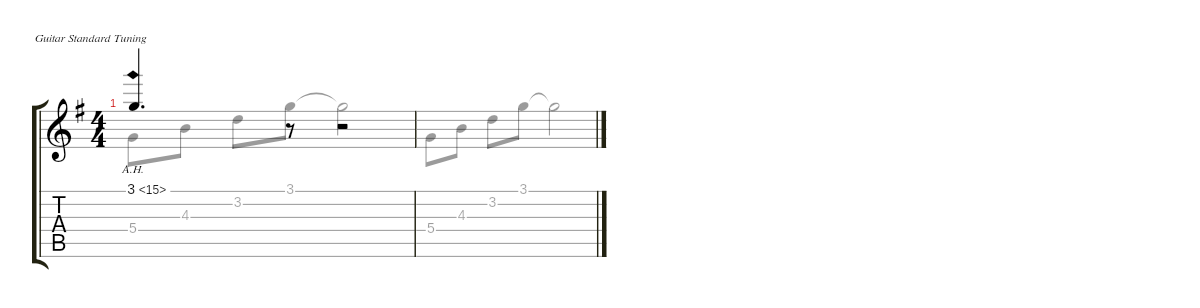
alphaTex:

\hideDynamics
\bracketExtendMode groupsimilarinstruments
\singleTrackTrackNamePolicy hidden
\firstSystemTrackNameOrientation horizontal
\otherSystemsTrackNameOrientation horizontal
\defaultBarNumberDisplay FirstOfSystem
\track ("Track 1" "S-Gt") {instrument acousticguitarsteel}
\staff {score tabs}
\tuning (E4 B3 G3 D3 A2 E2)
\voice
\ts (4 4)
\tempo (94 hide)
\clef g2
\ks g
3.1{ah 12 acc forcenatural}.4{d dy f beam Up} r.8{beam Up} r.2{beam Up} |
\voice
\clef g2
\ottava regular
\simile none
\ks g
5.4{acc forcenatural}.8{dy f beam Down} 4.3{acc forcenatural}.8{beam Down} 3.2{acc forcenatural}.8{beam Down} 3.1{acc forcenatural}.8{beam Down} 3.1{t acc forcenatural}.2{beam Down} |
5.4{acc forcenatural}.8{beam Down} 4.3{acc forcenatural}.8{beam Down} 3.2{acc forcenatural}.8{beam Down} 3.1{acc forcenatural}.8{beam Down} 3.1{t acc forcenatural}.2{beam Down}
